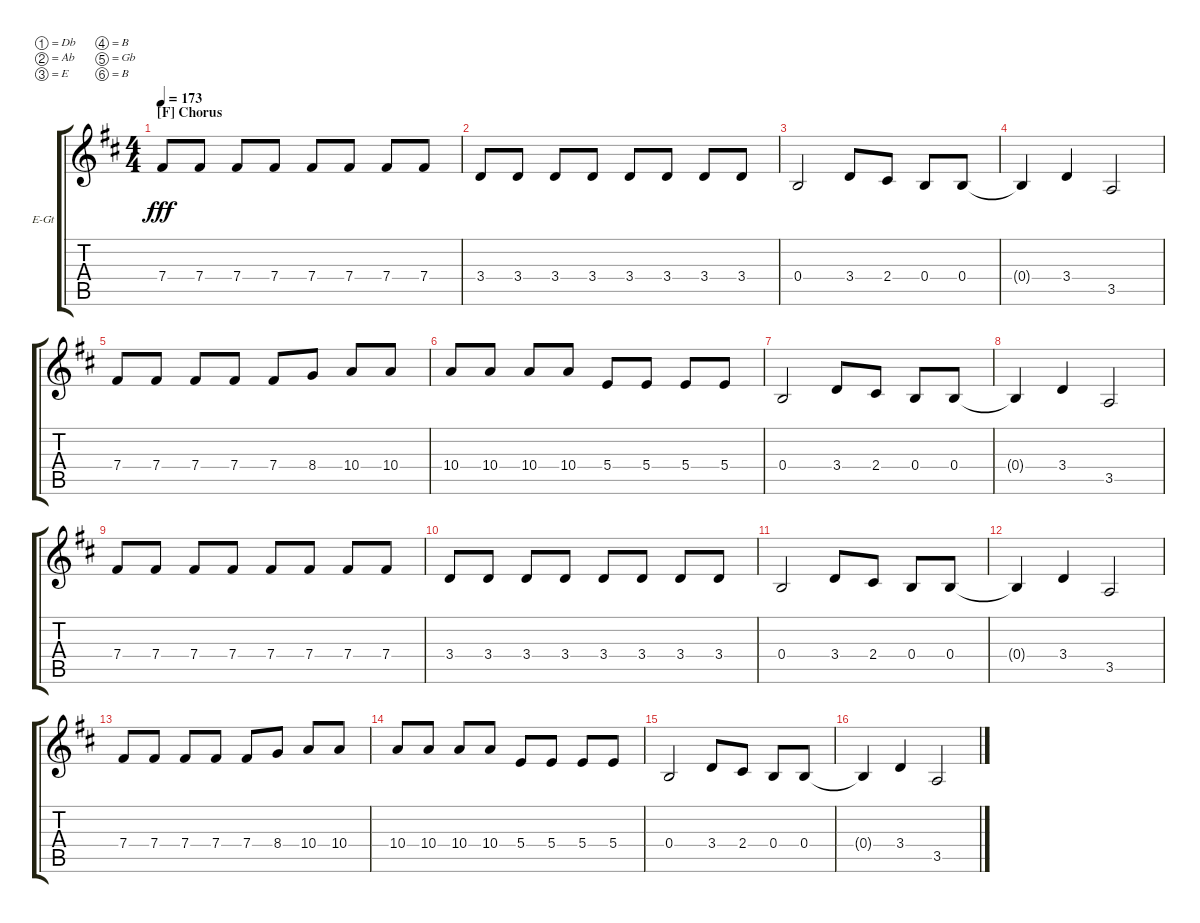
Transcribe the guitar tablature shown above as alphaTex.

\defaultSystemsLayout 4
\bracketExtendMode groupsimilarinstruments
\firstSystemTrackNameOrientation horizontal
\otherSystemsTrackNameOrientation horizontal
\track ("Electric Guitar" "E-Gt") {instrument distortionguitar}
\staff {score tabs}
\tuning (Db4 Ab3 E3 B2 Gb2 B1)
\ts (4 4)
\section ("F" "Chorus")
\tempo 173
\clef g2
\ks bminor
7.4.8{dy fff} 7.4.8 7.4.8 7.4.8 7.4.8 7.4.8 7.4.8 7.4.8 |
3.4.8 3.4.8 3.4.8 3.4.8 3.4.8 3.4.8 3.4.8 3.4.8 |
0.4.2 3.4.8 2.4.8 0.4.8 0.4.8 |
0.4{t}.4 3.4.4 3.5.2 |
7.4.8 7.4.8 7.4.8 7.4.8 7.4.8 8.4.8 10.4.8 10.4.8 |
10.4.8 10.4.8 10.4.8 10.4.8 5.4.8 5.4.8 5.4.8 5.4.8 |
0.4.2 3.4.8 2.4.8 0.4.8 0.4.8 |
0.4{t}.4 3.4.4 3.5.2 |
7.4.8 7.4.8 7.4.8 7.4.8 7.4.8 7.4.8 7.4.8 7.4.8 |
3.4.8 3.4.8 3.4.8 3.4.8 3.4.8 3.4.8 3.4.8 3.4.8 |
0.4.2 3.4.8 2.4.8 0.4.8 0.4.8 |
0.4{t}.4 3.4.4 3.5.2 |
7.4.8 7.4.8 7.4.8 7.4.8 7.4.8 8.4.8 10.4.8 10.4.8 |
10.4.8 10.4.8 10.4.8 10.4.8 5.4.8 5.4.8 5.4.8 5.4.8 |
0.4.2 3.4.8 2.4.8 0.4.8 0.4.8 |
0.4{t}.4 3.4.4 3.5.2
